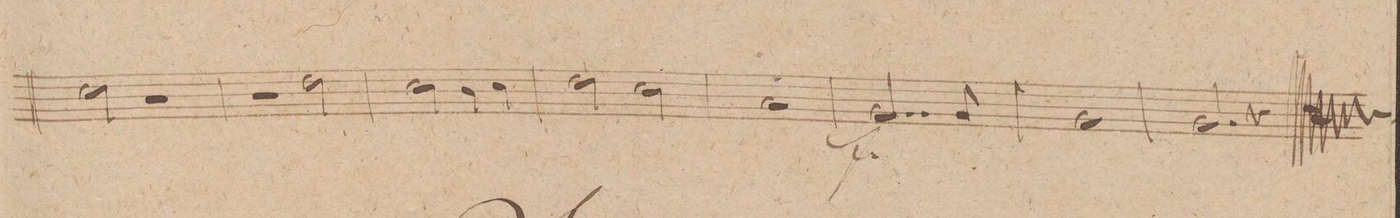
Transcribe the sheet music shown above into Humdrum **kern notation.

**kern	**dynam
*I"Clarnetto. in A.	*
*clefG2	*
*k[]	*
*met(c|)	*
*M2/2	*
2cc\	.
2r	.
=240	=240
2r	.
2dd\	.
=241	=241
2cc\	.
4b\	.
4cc\	.
=242	=242
2dd\	.
2cc\	.
=243	=243
1a	.
=244	=244
2..g/	f
8g/	.
=245	=245
1g	.
=246	=246
2.g/	.
4r	.
==	==
*-	*-
